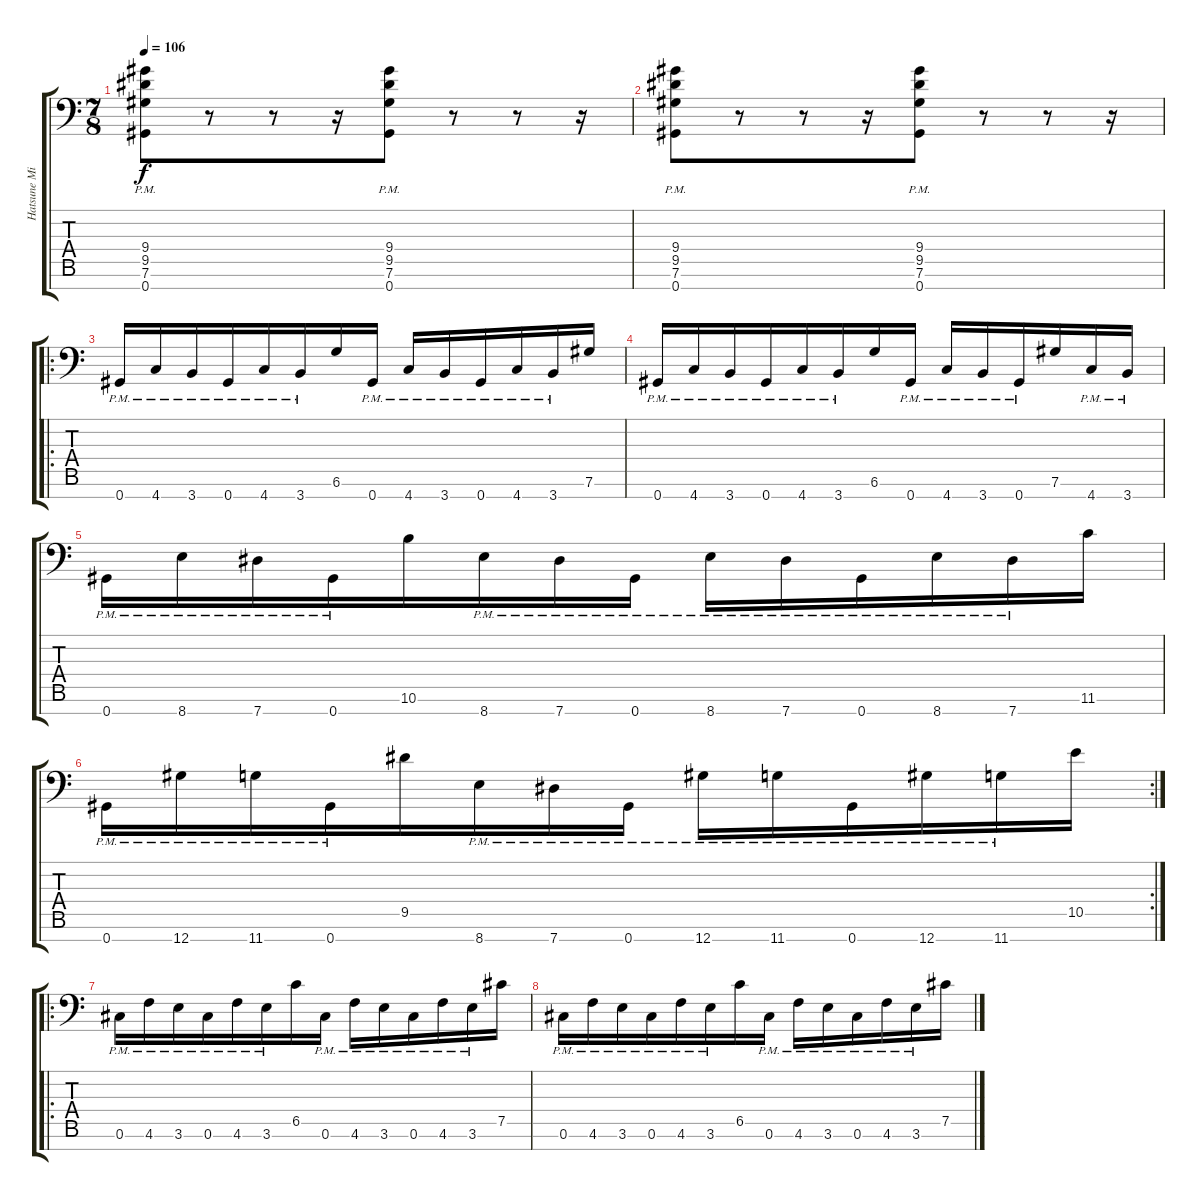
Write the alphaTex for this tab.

\track ("Hatsune Miku" "Hatsune Mi") {instrument distortionguitar}
\staff {score tabs}
\tuning (Db4 Ab3 E3 B2 Gb2 Db2 Ab1) {hide}
\ts (7 8)
\tempo 106
\clef f4
\ks c
(9.4 9.5 7.6 0.7{pm}).8{dy f} r.8 r.8 r.16 (9.4 9.5 7.6 0.7{pm}).8 r.8 r.8 r.16 |
(9.4 9.5 7.6 0.7{pm}).8 r.8 r.8 r.16 (9.4 9.5 7.6 0.7{pm}).8 r.8 r.8 r.16 |
\ro
0.7{pm}.16 4.7{pm}.16 3.7{pm}.16 0.7{pm}.16 4.7{pm}.16 3.7{pm}.16 6.6.16 0.7{pm}.16 4.7{pm}.16 3.7{pm}.16 0.7{pm}.16 4.7{pm}.16 3.7{pm}.16 7.6.16 |
0.7{pm}.16 4.7{pm}.16 3.7{pm}.16 0.7{pm}.16 4.7{pm}.16 3.7{pm}.16 6.6.16 0.7{pm}.16 4.7{pm}.16 3.7{pm}.16 0.7{pm}.16 7.6.16 4.7{pm}.16 3.7{pm}.16 |
0.7{pm}.16 8.7{pm}.16 7.7{pm}.16 0.7{pm}.16 10.6.16 8.7{pm}.16 7.7{pm}.16 0.7{pm}.16 8.7{pm}.16 7.7{pm}.16 0.7{pm}.16 8.7{pm}.16 7.7{pm}.16 11.6.16 |
\rc 2
0.7{pm}.16 12.7{pm}.16 11.7{pm}.16 0.7{pm}.16 9.5.16 8.7{pm}.16 7.7{pm}.16 0.7{pm}.16 12.7{pm}.16 11.7{pm}.16 0.7{pm}.16 12.7{pm}.16 11.7{pm}.16 10.5.16 |
\ro
0.6{pm}.16 4.6{pm}.16 3.6{pm}.16 0.6{pm}.16 4.6{pm}.16 3.6{pm}.16 6.5.16 0.6{pm}.16 4.6{pm}.16 3.6{pm}.16 0.6{pm}.16 4.6{pm}.16 3.6{pm}.16 7.5.16 |
0.6{pm}.16 4.6{pm}.16 3.6{pm}.16 0.6{pm}.16 4.6{pm}.16 3.6{pm}.16 6.5.16 0.6{pm}.16 4.6{pm}.16 3.6{pm}.16 0.6{pm}.16 4.6{pm}.16 3.6{pm}.16 7.5.16
